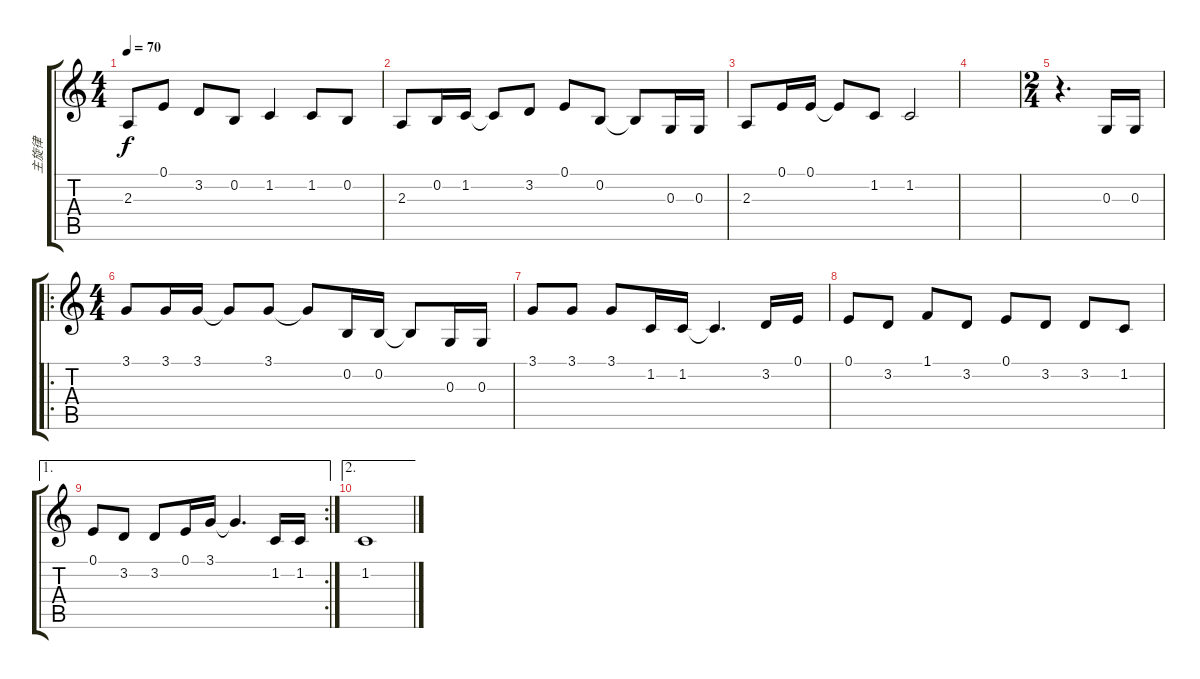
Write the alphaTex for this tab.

\track ("主旋律" "主旋律") {instrument reedorgan}
\staff {score tabs}
\tuning (E4 B3 G3 D3 A2 E2) {hide}
\ts (4 4)
\tempo 70
\clef g2
\ks c
2.3.8{dy f} 0.1.8 3.2.8 0.2.8 1.2.4 1.2.8 0.2.8 |
2.3.8 0.2.16 1.2.16 1.2{t}.8 3.2.8 0.1.8 0.2.8 0.2{t}.8 0.3.16 0.3.16 |
2.3.8 0.1.16 0.1.16 0.1{t}.8 1.2.8 1.2.2 |
|
\ts (2 4)
r.4{d} 0.3.16 0.3.16 |
\ro
\ts (4 4)
3.1.8 3.1.16 3.1.16 3.1{t}.8 3.1.8 3.1{t}.8 0.2.16 0.2.16 0.2{t}.8 0.3.16 0.3.16 |
3.1.8 3.1.8 3.1.8 1.2.16 1.2.16 1.2{t}.4{d} 3.2.16 0.1.16 |
0.1.8 3.2.8 1.1.8 3.2.8 0.1.8 3.2.8 3.2.8 1.2.8 |
\ae 1
\rc 2
0.1.8 3.2.8 3.2.8 0.1.16 3.1.16 3.1{t}.4{d} 1.2.16 1.2.16 |
\ae 2
1.2.1
